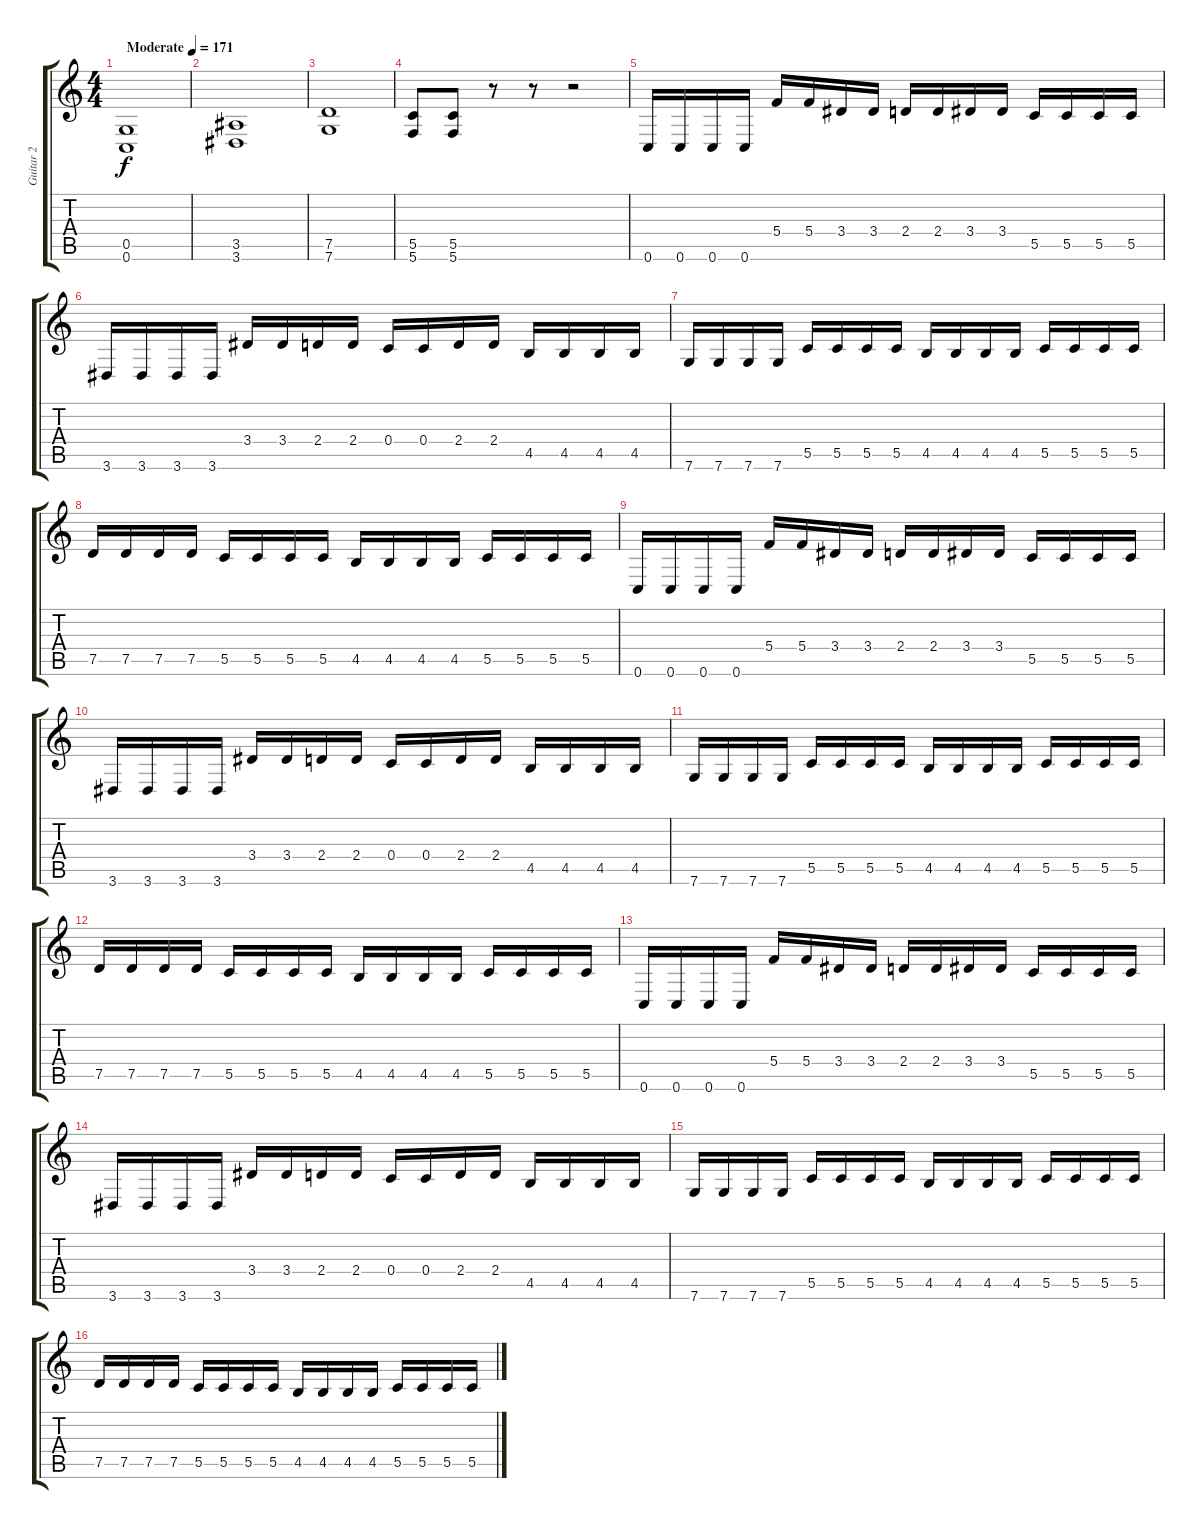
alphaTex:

\track ("Guitar 2" "Guitar 2") {instrument distortionguitar}
\staff {score tabs}
\tuning (D4 A3 F3 C3 G2 C2) {hide}
\ts (4 4)
\tempo (171 "Moderate")
\clef g2
\ks c
(0.5 0.6).1{dy f instrument distortionguitar} |
(3.5 3.6).1 |
(7.5 7.6).1 |
(5.5 5.6).8 (5.5 5.6).8 r.8 r.8 r.2 |
0.6.16 0.6.16 0.6.16 0.6.16 5.4.16 5.4.16 3.4.16 3.4.16 2.4.16 2.4.16 3.4.16 3.4.16 5.5.16 5.5.16 5.5.16 5.5.16 |
3.6.16 3.6.16 3.6.16 3.6.16 3.4.16 3.4.16 2.4.16 2.4.16 0.4.16 0.4.16 2.4.16 2.4.16 4.5.16 4.5.16 4.5.16 4.5.16 |
7.6.16 7.6.16 7.6.16 7.6.16 5.5.16 5.5.16 5.5.16 5.5.16 4.5.16 4.5.16 4.5.16 4.5.16 5.5.16 5.5.16 5.5.16 5.5.16 |
7.5.16 7.5.16 7.5.16 7.5.16 5.5.16 5.5.16 5.5.16 5.5.16 4.5.16 4.5.16 4.5.16 4.5.16 5.5.16 5.5.16 5.5.16 5.5.16 |
0.6.16 0.6.16 0.6.16 0.6.16 5.4.16 5.4.16 3.4.16 3.4.16 2.4.16 2.4.16 3.4.16 3.4.16 5.5.16 5.5.16 5.5.16 5.5.16 |
3.6.16 3.6.16 3.6.16 3.6.16 3.4.16 3.4.16 2.4.16 2.4.16 0.4.16 0.4.16 2.4.16 2.4.16 4.5.16 4.5.16 4.5.16 4.5.16 |
7.6.16 7.6.16 7.6.16 7.6.16 5.5.16 5.5.16 5.5.16 5.5.16 4.5.16 4.5.16 4.5.16 4.5.16 5.5.16 5.5.16 5.5.16 5.5.16 |
7.5.16 7.5.16 7.5.16 7.5.16 5.5.16 5.5.16 5.5.16 5.5.16 4.5.16 4.5.16 4.5.16 4.5.16 5.5.16 5.5.16 5.5.16 5.5.16 |
0.6.16 0.6.16 0.6.16 0.6.16 5.4.16 5.4.16 3.4.16 3.4.16 2.4.16 2.4.16 3.4.16 3.4.16 5.5.16 5.5.16 5.5.16 5.5.16 |
3.6.16 3.6.16 3.6.16 3.6.16 3.4.16 3.4.16 2.4.16 2.4.16 0.4.16 0.4.16 2.4.16 2.4.16 4.5.16 4.5.16 4.5.16 4.5.16 |
7.6.16 7.6.16 7.6.16 7.6.16 5.5.16 5.5.16 5.5.16 5.5.16 4.5.16 4.5.16 4.5.16 4.5.16 5.5.16 5.5.16 5.5.16 5.5.16 |
7.5.16 7.5.16 7.5.16 7.5.16 5.5.16 5.5.16 5.5.16 5.5.16 4.5.16 4.5.16 4.5.16 4.5.16 5.5.16 5.5.16 5.5.16 5.5.16
